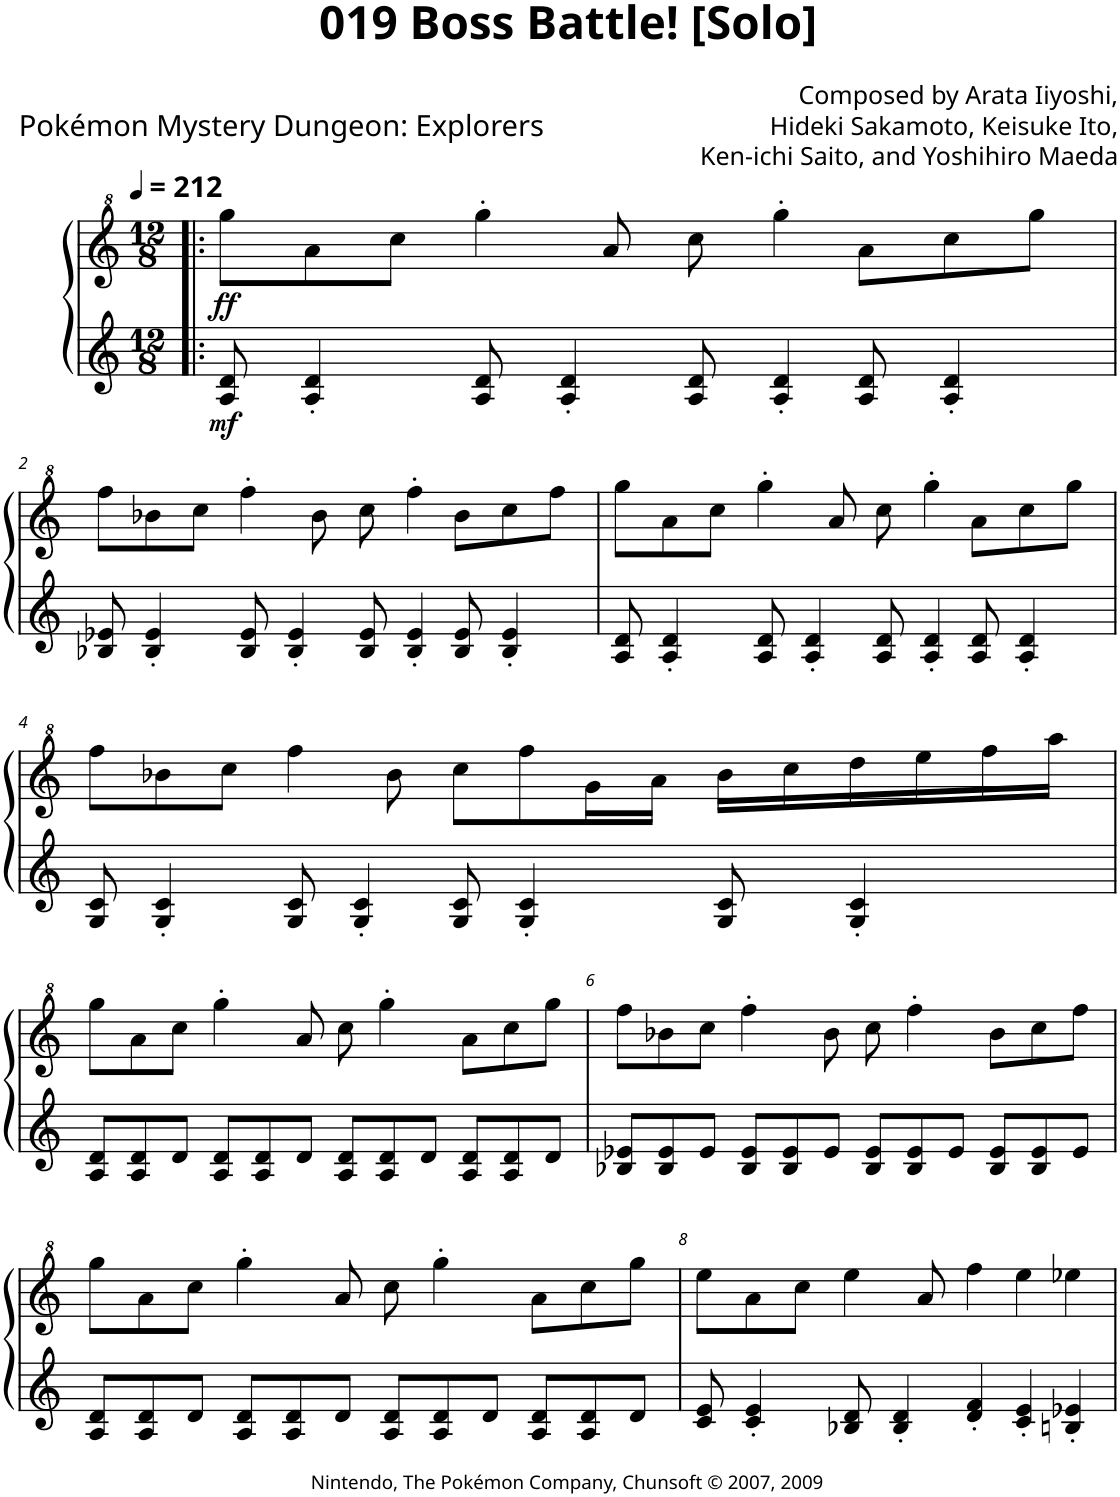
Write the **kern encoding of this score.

**kern	**kern	**dynam
*part1	*part1	*part1
*staff2	*staff1	*staff1/2
*I"Piano, Right	*	*
*I'Pno.	*	*
*clefG2	*clefG^2	*
*k[]	*k[]	*
*M12/8	*M12/8	*
*MM212	*MM212	*
=1!|:	=1!|:	=1!|:
!	!	!LO:DY:b=2
!	!	!LO:DY:n=1:b
8A/ 8d/	8ggg\L	mf ff
4A/' 4d/'	8aa\	.
.	8ccc\J	.
8A/ 8d/	4ggg'\	.
4A/' 4d/'	.	.
.	8aa/	.
8A/ 8d/	8ccc\	.
4A/' 4d/'	4ggg'\	.
8A/ 8d/	8aa\L	.
4A/' 4d/'	8ccc\	.
.	8ggg\J	.
!!LO:LB:g=z
=2	=2	=2
8B-X/ 8e-X/	8fff\L	.
4B-/' 4e-/'	8bb-X\	.
.	8ccc\J	.
8B-/ 8e-/	4fff'\	.
4B-/' 4e-/'	.	.
.	8bb-\	.
8B-/ 8e-/	8ccc\	.
4B-/' 4e-/'	4fff'\	.
8B-/ 8e-/	8bb-\L	.
4B-/' 4e-/'	8ccc\	.
.	8fff\J	.
=3	=3	=3
8A/ 8d/	8ggg\L	.
4A/' 4d/'	8aa\	.
.	8ccc\J	.
8A/ 8d/	4ggg'\	.
4A/' 4d/'	.	.
.	8aa/	.
8A/ 8d/	8ccc\	.
4A/' 4d/'	4ggg'\	.
8A/ 8d/	8aa\L	.
4A/' 4d/'	8ccc\	.
.	8ggg\J	.
!!LO:LB:g=z
=4	=4	=4
8G/ 8c/	8fff\L	.
4G/' 4c/'	8bb-X\	.
.	8ccc\J	.
8G/ 8c/	4fff\	.
4G/' 4c/'	.	.
.	8bb-\	.
8G/ 8c/	8ccc\L	.
4G/' 4c/'	8fff\	.
.	16gg\L	.
.	16aa\JJ	.
8G/ 8c/	16bb-\LL	.
.	16ccc\	.
4G/' 4c/'	16ddd\	.
.	16eee\	.
.	16fff\	.
.	16aaa\JJ	.
!!LO:LB:g=z
=5	=5	=5
8A/ 8d/L	8ggg\L	.
8A/ 8d/	8aa\	.
8d/J	8ccc\J	.
8A/ 8d/L	4ggg'\	.
8A/ 8d/	.	.
8d/J	8aa/	.
8A/ 8d/L	8ccc\	.
8A/ 8d/	4ggg'\	.
8d/J	.	.
8A/ 8d/L	8aa\L	.
8A/ 8d/	8ccc\	.
8d/J	8ggg\J	.
=6	=6	=6
8B-X/ 8e-X/L	8fff\L	.
8B-/ 8e-/	8bb-X\	.
8e-/J	8ccc\J	.
8B-/ 8e-/L	4fff'\	.
8B-/ 8e-/	.	.
8e-/J	8bb-\	.
8B-/ 8e-/L	8ccc\	.
8B-/ 8e-/	4fff'\	.
8e-/J	.	.
8B-/ 8e-/L	8bb-\L	.
8B-/ 8e-/	8ccc\	.
8e-/J	8fff\J	.
!!LO:LB:g=z
=7	=7	=7
8A/ 8d/L	8ggg\L	.
8A/ 8d/	8aa\	.
8d/J	8ccc\J	.
8A/ 8d/L	4ggg'\	.
8A/ 8d/	.	.
8d/J	8aa/	.
8A/ 8d/L	8ccc\	.
8A/ 8d/	4ggg'\	.
8d/J	.	.
8A/ 8d/L	8aa\L	.
8A/ 8d/	8ccc\	.
8d/J	8ggg\J	.
=8	=8	=8
8c/ 8e/	8eee\L	.
4c/' 4e/'	8aa\	.
.	8ccc\J	.
8B-X/ 8d/	4eee\	.
4B-/' 4d/'	.	.
.	8aa/	.
4d/' 4f/'	4fff\	.
4c/' 4e/'	4eee\	.
4Bn/' 4e-X/'	4eee-X\	.
=	=	=
*-	*-	*-
